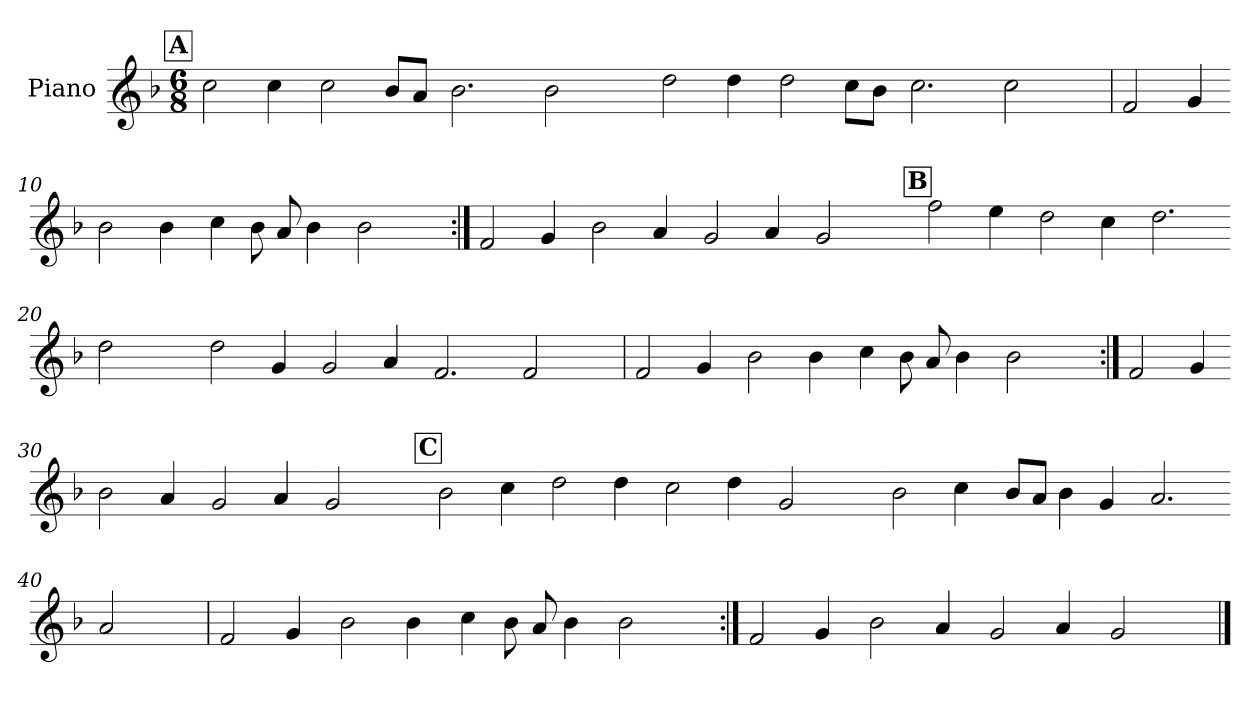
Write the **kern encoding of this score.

**kern
*part1
*staff1
*I"Piano
*I'Pno.
*clefG2
*k[b-]
*M6/8
*MM150
!!LO:REH:place=s1:a:B:fs=14:t=A
=1
2cc\
4cc\
=2-
2cc\
8b-/L
8a/J
=3-
2.b-\
=4-
2b-\
4ryy
=5-
2dd\
4dd\
=6-
2dd\
8cc\L
8b-\J
=7-
2.cc\
=8-
2cc\
4ryy
!!LO:LB:g=z
=9
2f/
4g/
=10-
2b-\
4b-\
=11-
4cc\
8b-\
8a/
4b-\
=12-
2b-\
4ryy
=13:|!
2f/
4g/
=14-
2b-\
4a/
=15-
2g/
4a/
=16-
2g/
4ryy
!!LO:LB:g=z
!!LO:REH:place=s1:a:B:fs=14:t=B
=17-
2ff\
4ee\
=18-
2dd\
4cc\
=19-
2.dd\
=20-
2dd\
4ryy
=21-
2dd\
4g/
=22-
2g/
4a/
=23-
2.f/
=24-
2f/
4ryy
!!LO:LB:g=z
=25
2f/
4g/
=26-
2b-\
4b-\
=27-
4cc\
8b-\
8a/
4b-\
=28-
2b-\
4ryy
=29:|!
2f/
4g/
=30-
2b-\
4a/
=31-
2g/
4a/
=32-
2g/
4ryy
!!LO:LB:g=z
!!LO:REH:place=s1:a:B:fs=14:t=C
=33-
2b-\
4cc\
=34-
2dd\
4dd\
=35-
2cc\
4dd\
=36-
2g/
4ryy
=37-
2b-\
4cc\
=38-
8b-/L
8a/J
4b-\
4g/
=39-
2.a/
=40-
2a/
4ryy
!!LO:LB:g=z
=41
2f/
4g/
=42-
2b-\
4b-\
=43-
4cc\
8b-\
8a/
4b-\
=44-
2b-\
4ryy
=45:|!
2f/
4g/
=46-
2b-\
4a/
=47-
2g/
4a/
=48-
2g/
4ryy
==
*-
